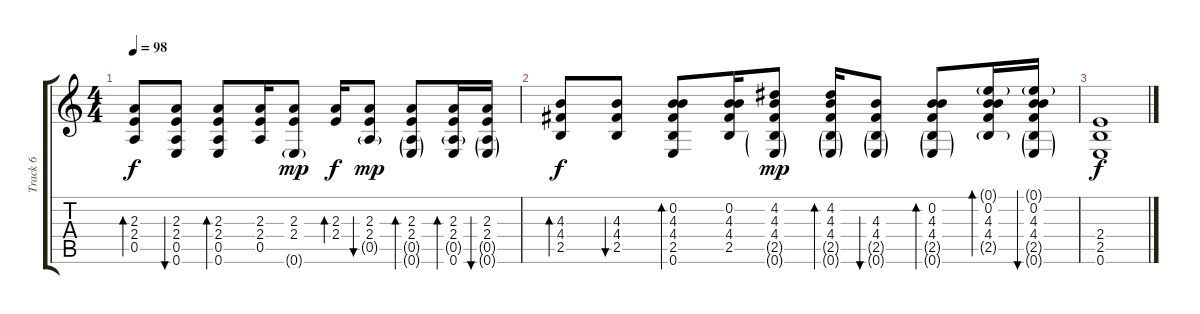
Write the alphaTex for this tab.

\track ("Track 6" "Track 6") {instrument distortionguitar}
\staff {score tabs}
\tuning (E4 B3 G3 D3 A2 E2) {hide}
\ts (4 4)
\tempo 98
\clef g2
\ks c
(2.3 2.4 0.5).8{bd 60 dy f} (2.3 2.4 0.5 0.6).8{bu 30} (2.3 2.4 0.5 0.6).8{bd 30} (2.3 2.4 0.5).16 (2.3 2.4 0.6{g}).8{dy mp} (2.3 2.4).16{bd 30 dy f} (2.3 2.4 0.5{g}).8{bu 30 dy mp} (2.3 2.4 0.5{g} 0.6{g}).8{bd 30} (2.3 2.4 0.5{g} 0.6).16{bd 30} (2.3 2.4 0.5{g} 0.6{g}).16{bu 30} |
(4.3 4.4 2.5).8{bd 60 dy f} (4.3 4.4 2.5).8{bu 30} (0.2 4.3 4.4 2.5 0.6).8{bd 30} (0.2 4.3 4.4 2.5).16 (4.2 4.3 4.4 2.5{g} 0.6{g}).8{dy mp} (4.2 4.3 4.4 2.5{g} 0.6{g}).16{bd 30} (4.3 4.4 2.5{g} 0.6{g}).8{bu 30} (0.2 4.3 4.4 2.5{g} 0.6{g}).8{bd 30} (0.1{g} 0.2 4.3 4.4 2.5{g}).16{bd 30} (0.1{g} 0.2 4.3 4.4 2.5{g} 0.6{g}).16{bu 30} |
(2.4 2.5 0.6).1{dy f}
